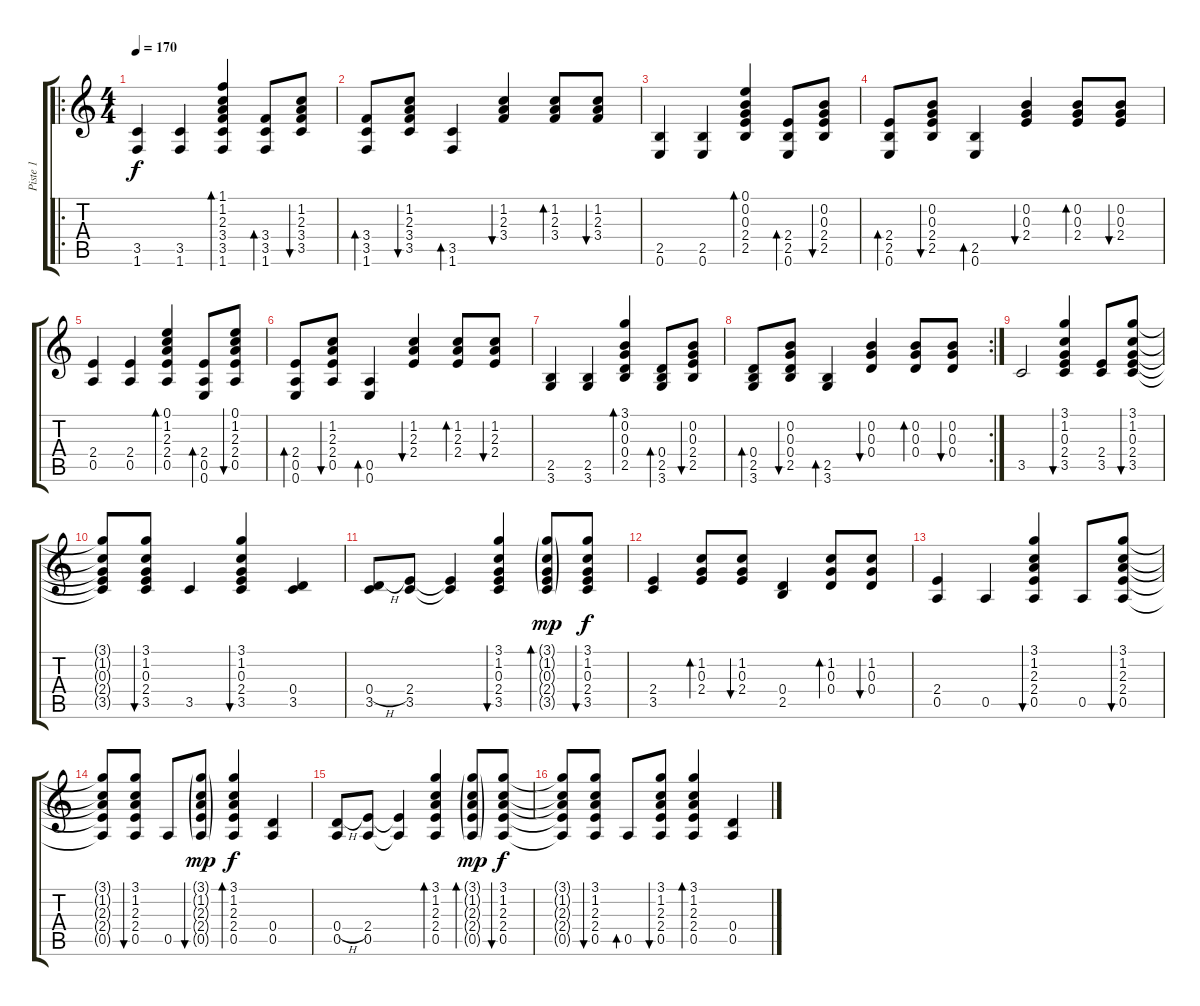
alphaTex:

\track ("Piste 1" "Piste 1") {instrument acousticguitarnylon}
\staff {score tabs}
\tuning (E4 B3 G3 D3 A2 E2) {hide}
\ro
\ts (4 4)
\tempo 170
\clef g2
\ks c
(3.5 1.6).4{dy f} (3.5 1.6).4 (1.1 1.2 2.3 3.4 3.5 1.6).4{bd 60} (3.4 3.5 1.6).8{bd 60} (1.2 2.3 3.4 3.5).8{bu 60} |
(3.4 3.5 1.6).8{bd 60} (1.2 2.3 3.4 3.5).8{bu 60} (3.5 1.6).4{bd 60} (1.2 2.3 3.4).4{bu 60} (1.2 2.3 3.4).8{bd 60} (1.2 2.3 3.4).8{bu 60} |
(2.5 0.6).4 (2.5 0.6).4 (0.1 0.2 0.3 2.4 2.5).4{bd 60} (2.4 2.5 0.6).8{bd 60} (0.2 0.3 2.4 2.5).8{bu 60} |
(2.4 2.5 0.6).8{bd 60} (0.2 0.3 2.4 2.5).8{bu 60} (2.5 0.6).4{bd 60} (0.2 0.3 2.4).4{bu 60} (0.2 0.3 2.4).8{bd 60} (0.2 0.3 2.4).8{bu 60} |
(2.4 0.5).4 (2.4 0.5).4 (0.1 1.2 2.3 2.4 0.5).4{bd 60} (2.4 0.5 0.6).8{bd 60} (0.1 1.2 2.3 2.4 0.5).8{bu 60} |
(2.4 0.5 0.6).8{bd 60} (1.2 2.3 2.4 0.5).8{bu 60} (0.5 0.6).4{bd 60} (1.2 2.3 2.4).4{bu 60} (1.2 2.3 2.4).8{bd 60} (1.2 2.3 2.4).8{bu 60} |
(2.5 3.6).4 (2.5 3.6).4 (3.1 0.2 0.3 0.4 2.5).4{bd 60} (0.4 2.5 3.6).8{bd 60} (0.2 0.3 2.4 2.5).8{bu 60} |
\rc 2
(0.4 2.5 3.6).8{bd 60} (0.2 0.3 0.4 2.5).8{bu 60} (2.5 3.6).4{bd 60} (0.2 0.3 0.4).4{bu 60} (0.2 0.3 0.4).8{bd 60} (0.2 0.3 0.4).8{bu 60} |
3.5.2 (3.1 1.2 0.3 2.4 3.5).4{bu 60} (2.4 3.5).8 (3.1 1.2 0.3 2.4 3.5).8{bu 60} |
(3.1{t} 1.2{t} 0.3{t} 2.4{t} 3.5{t}).8 (3.1 1.2 0.3 2.4 3.5).8{bu 60} 3.5.4 (3.1 1.2 0.3 2.4 3.5).4{bu 60} (0.4 3.5).4 |
(0.4{h} 3.5).8 (2.4 3.5).8 (2.4{t} 3.5{t}).4 (3.1 1.2 0.3 2.4 3.5).4{bu 60} (3.1{g} 1.2{g} 0.3{g} 2.4{g} 3.5{g}).8{bd 60 dy mp} (3.1 1.2 0.3 2.4 3.5).8{bu 60 dy f} |
(2.4 3.5).4 (1.2 0.3 2.4).8{bd 60} (1.2 0.3 2.4).8{bu 60} (0.4 2.5).4 (1.2 0.3 0.4).8{bd 60} (1.2 0.3 0.4).8{bu 60} |
(2.4 0.5).4 0.5.4 (3.1 1.2 2.3 2.4 0.5).4{bu 60} 0.5.8 (3.1 1.2 2.3 2.4 0.5).8{bu 60} |
(3.1{t} 1.2{t} 2.3{t} 2.4{t} 0.5{t}).8 (3.1 1.2 2.3 2.4 0.5).8{bu 60} 0.5.8 (3.1{g} 1.2{g} 2.3{g} 2.4{g} 0.5{g}).8{bu 60 dy mp} (3.1 1.2 2.3 2.4 0.5).4{bd 60 dy f} (0.4 0.5).4 |
(0.4{h} 0.5).8 (2.4 0.5).8 (2.4{t} 0.5{t}).4 (3.1 1.2 2.3 2.4 0.5).4{bd 60} (3.1{g} 1.2{g} 2.3{g} 2.4{g} 0.5{g}).8{bd 60 dy mp} (3.1 1.2 2.3 2.4 0.5).8{bu 60 dy f} |
(3.1{t} 1.2{t} 2.3{t} 2.4{t} 0.5{t}).8 (3.1 1.2 2.3 2.4 0.5).8{bu 60} 0.5.8{bd 60} (3.1 1.2 2.3 2.4 0.5).8{bu 60} (3.1 1.2 2.3 2.4 0.5).4{bd 60} (0.4 0.5).4
